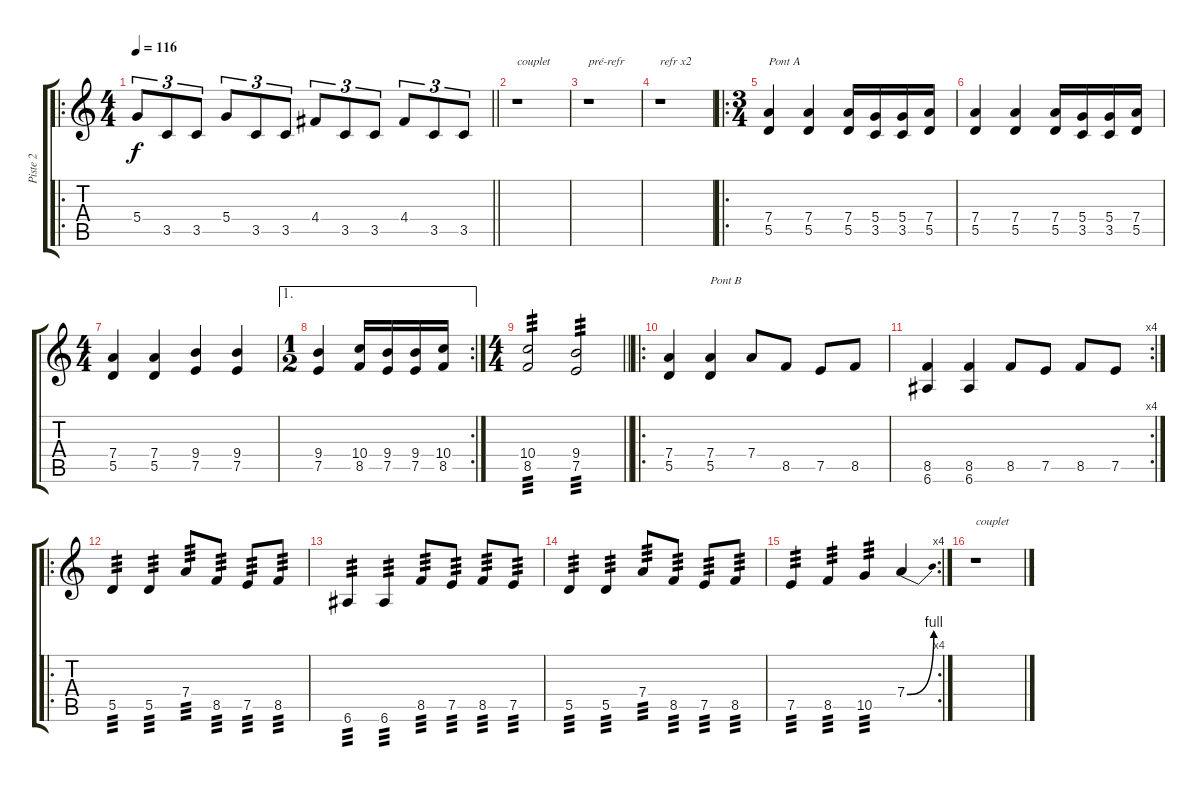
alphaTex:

\track ("Piste 2" "Piste 2") {instrument distortionguitar}
\staff {score tabs}
\tuning (E4 B3 G3 D3 A2 E2) {hide}
\ro
\ts (4 4)
\tempo 116
\clef g2
\barLineRight lightlight
\ks c
5.4.8{tu (3 2) dy f} 3.5.8{tu (3 2)} 3.5.8{tu (3 2)} 5.4.8{tu (3 2)} 3.5.8{tu (3 2)} 3.5.8{tu (3 2)} 4.4.8{tu (3 2)} 3.5.8{tu (3 2)} 3.5.8{tu (3 2)} 4.4.8{tu (3 2)} 3.5.8{tu (3 2)} 3.5.8{tu (3 2)} |
r.1{txt "couplet"} |
r.1{txt "pré-refr"} |
r.1{txt "refr x2"} |
\ro
\ts (3 4)
(7.4 5.5).4{txt "Pont A"} (7.4 5.5).4 (7.4 5.5).16 (5.4 3.5).16 (5.4 3.5).16 (7.4 5.5).16 |
(7.4 5.5).4 (7.4 5.5).4 (7.4 5.5).16 (5.4 3.5).16 (5.4 3.5).16 (7.4 5.5).16 |
\ts (4 4)
(7.4 5.5).4 (7.4 5.5).4 (9.4 7.5).4 (9.4 7.5).4 |
\ae 1
\rc 2
\ts (1 2)
(9.4 7.5).4 (10.4 8.5).16 (9.4 7.5).16 (9.4 7.5).16 (10.4 8.5).16 |
\ts (4 4)
\barLineRight lightlight
(10.4 8.5).2{tp 3} (9.4 7.5).2{tp 3} |
\ro
(7.4 5.5).4 (7.4 5.5).4{txt "Pont B"} 7.4.8 8.5.8 7.5.8 8.5.8 |
\rc 4
(8.5 6.6).4 (8.5 6.6).4 8.5.8 7.5.8 8.5.8 7.5.8 |
\ro
5.5.4{tp 3} 5.5.4{tp 3} 7.4.8{tp 3} 8.5.8{tp 3} 7.5.8{tp 3} 8.5.8{tp 3} |
6.6.4{tp 3} 6.6.4{tp 3} 8.5.8{tp 3} 7.5.8{tp 3} 8.5.8{tp 3} 7.5.8{tp 3} |
5.5.4{tp 3} 5.5.4{tp 3} 7.4.8{tp 3} 8.5.8{tp 3} 7.5.8{tp 3} 8.5.8{tp 3} |
\rc 4
7.5.4{tp 3} 8.5.4{tp 3} 10.5.4{tp 3} 7.4{be (bend 0 0 60 4)}.4 |
r.1{txt "couplet"}
